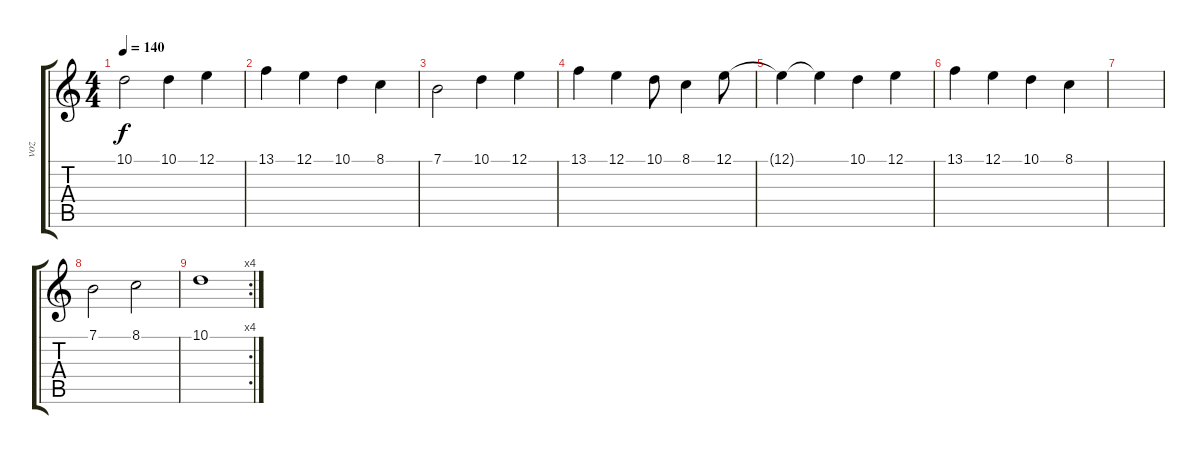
\track ("voz" "voz") {instrument flute}
\staff {score tabs}
\tuning (E4 B3 G3 D3 A2 E2) {hide}
\ts (4 4)
\tempo 140
\clef g2
\ks c
10.1.2{dy f} 10.1.4 12.1.4 |
13.1.4 12.1.4 10.1.4 8.1.4 |
7.1.2 10.1.4 12.1.4 |
13.1.4 12.1.4 10.1.8 8.1.4 12.1.8 |
12.1{t}.4 12.1{t}.4 10.1.4 12.1.4 |
13.1.4 12.1.4 10.1.4 8.1.4 |
|
7.1.2 8.1.2 |
\rc 4
10.1.1
